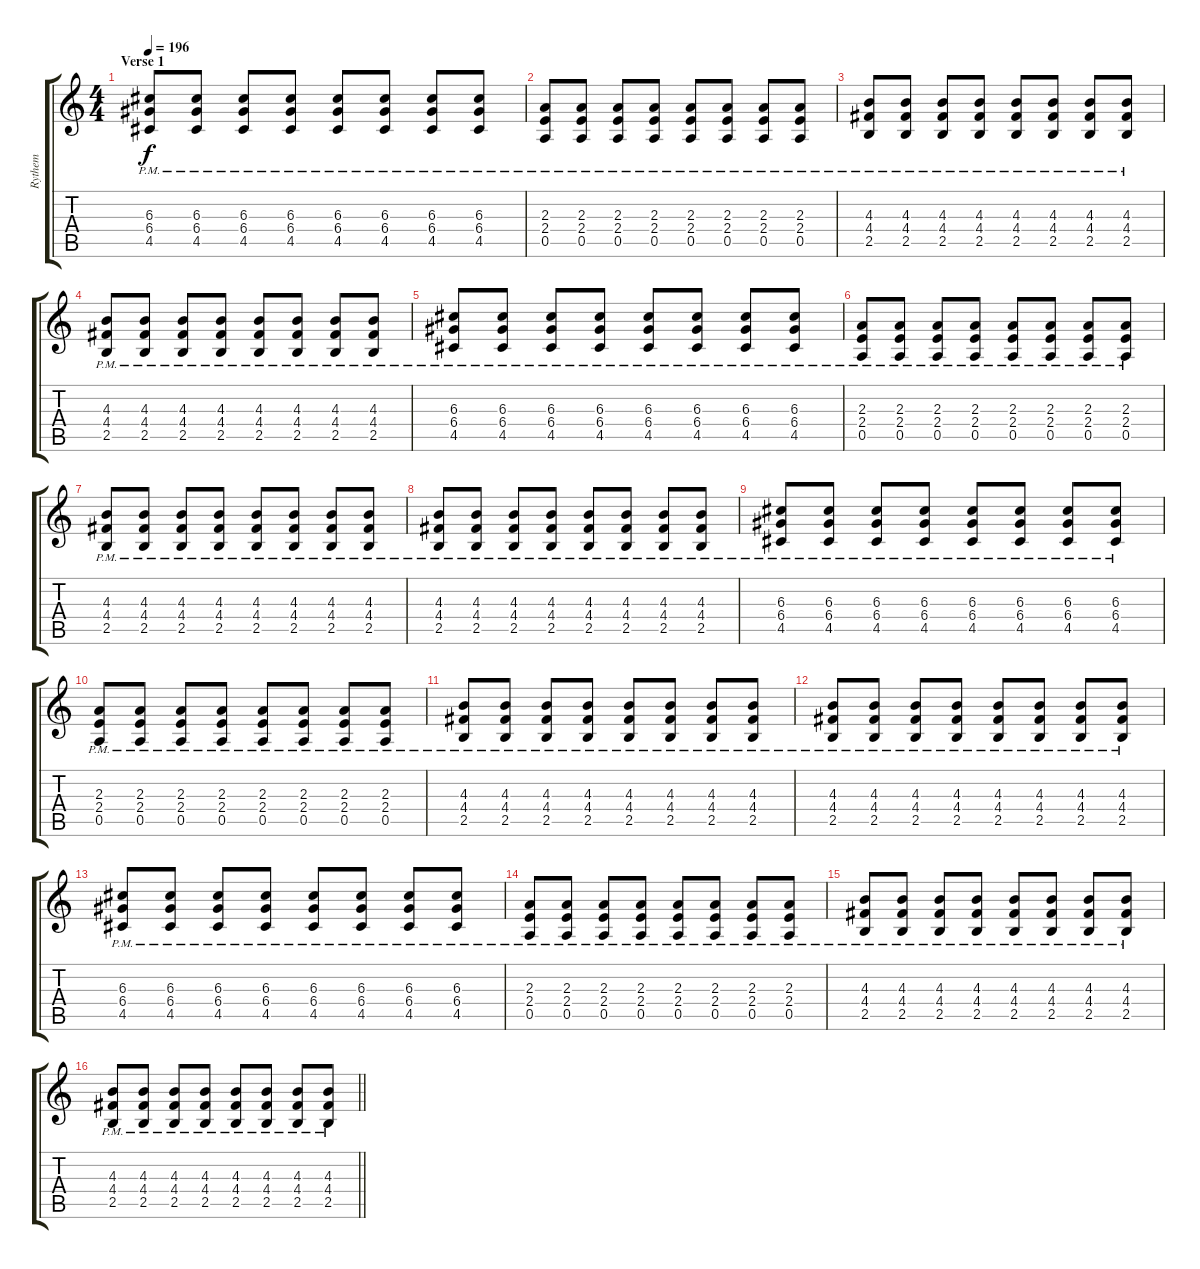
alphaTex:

\track ("Rythem" "Rythem") {instrument distortionguitar}
\staff {score tabs}
\tuning (E4 B3 G3 D3 A2 E2) {hide}
\ts (4 4)
\section ("" "Verse 1")
\tempo 196
\clef g2
\ks c
(6.3{pm} 6.4{pm} 4.5{pm}).8{dy f} (6.3{pm} 6.4{pm} 4.5{pm}).8 (6.3{pm} 6.4{pm} 4.5{pm}).8 (6.3{pm} 6.4{pm} 4.5{pm}).8 (6.3{pm} 6.4{pm} 4.5{pm}).8 (6.3{pm} 6.4{pm} 4.5{pm}).8 (6.3{pm} 6.4{pm} 4.5{pm}).8 (6.3{pm} 6.4{pm} 4.5{pm}).8 |
(2.3{pm} 2.4{pm} 0.5{pm}).8 (2.3{pm} 2.4{pm} 0.5{pm}).8 (2.3{pm} 2.4{pm} 0.5{pm}).8 (2.3{pm} 2.4{pm} 0.5{pm}).8 (2.3{pm} 2.4{pm} 0.5{pm}).8 (2.3{pm} 2.4{pm} 0.5{pm}).8 (2.3{pm} 2.4{pm} 0.5{pm}).8 (2.3{pm} 2.4{pm} 0.5{pm}).8 |
(4.3{pm} 4.4{pm} 2.5{pm}).8 (4.3{pm} 4.4{pm} 2.5{pm}).8 (4.3{pm} 4.4{pm} 2.5{pm}).8 (4.3{pm} 4.4{pm} 2.5{pm}).8 (4.3{pm} 4.4{pm} 2.5{pm}).8 (4.3{pm} 4.4{pm} 2.5{pm}).8 (4.3{pm} 4.4{pm} 2.5{pm}).8 (4.3{pm} 4.4{pm} 2.5{pm}).8 |
(4.3{pm} 4.4{pm} 2.5{pm}).8 (4.3{pm} 4.4{pm} 2.5{pm}).8 (4.3{pm} 4.4{pm} 2.5{pm}).8 (4.3{pm} 4.4{pm} 2.5{pm}).8 (4.3{pm} 4.4{pm} 2.5{pm}).8 (4.3{pm} 4.4{pm} 2.5{pm}).8 (4.3{pm} 4.4{pm} 2.5{pm}).8 (4.3{pm} 4.4{pm} 2.5{pm}).8 |
(6.3{pm} 6.4{pm} 4.5{pm}).8 (6.3{pm} 6.4{pm} 4.5{pm}).8 (6.3{pm} 6.4{pm} 4.5{pm}).8 (6.3{pm} 6.4{pm} 4.5{pm}).8 (6.3{pm} 6.4{pm} 4.5{pm}).8 (6.3{pm} 6.4{pm} 4.5{pm}).8 (6.3{pm} 6.4{pm} 4.5{pm}).8 (6.3{pm} 6.4{pm} 4.5{pm}).8 |
(2.3{pm} 2.4{pm} 0.5{pm}).8 (2.3{pm} 2.4{pm} 0.5{pm}).8 (2.3{pm} 2.4{pm} 0.5{pm}).8 (2.3{pm} 2.4{pm} 0.5{pm}).8 (2.3{pm} 2.4{pm} 0.5{pm}).8 (2.3{pm} 2.4{pm} 0.5{pm}).8 (2.3{pm} 2.4{pm} 0.5{pm}).8 (2.3{pm} 2.4{pm} 0.5{pm}).8 |
(4.3{pm} 4.4{pm} 2.5{pm}).8 (4.3{pm} 4.4{pm} 2.5{pm}).8 (4.3{pm} 4.4{pm} 2.5{pm}).8 (4.3{pm} 4.4{pm} 2.5{pm}).8 (4.3{pm} 4.4{pm} 2.5{pm}).8 (4.3{pm} 4.4{pm} 2.5{pm}).8 (4.3{pm} 4.4{pm} 2.5{pm}).8 (4.3{pm} 4.4{pm} 2.5{pm}).8 |
(4.3{pm} 4.4{pm} 2.5{pm}).8 (4.3{pm} 4.4{pm} 2.5{pm}).8 (4.3{pm} 4.4{pm} 2.5{pm}).8 (4.3{pm} 4.4{pm} 2.5{pm}).8 (4.3{pm} 4.4{pm} 2.5{pm}).8 (4.3{pm} 4.4{pm} 2.5{pm}).8 (4.3{pm} 4.4{pm} 2.5{pm}).8 (4.3{pm} 4.4{pm} 2.5{pm}).8 |
(6.3{pm} 6.4{pm} 4.5{pm}).8 (6.3{pm} 6.4{pm} 4.5{pm}).8 (6.3{pm} 6.4{pm} 4.5{pm}).8 (6.3{pm} 6.4{pm} 4.5{pm}).8 (6.3{pm} 6.4{pm} 4.5{pm}).8 (6.3{pm} 6.4{pm} 4.5{pm}).8 (6.3{pm} 6.4{pm} 4.5{pm}).8 (6.3{pm} 6.4{pm} 4.5{pm}).8 |
(2.3{pm} 2.4{pm} 0.5{pm}).8 (2.3{pm} 2.4{pm} 0.5{pm}).8 (2.3{pm} 2.4{pm} 0.5{pm}).8 (2.3{pm} 2.4{pm} 0.5{pm}).8 (2.3{pm} 2.4{pm} 0.5{pm}).8 (2.3{pm} 2.4{pm} 0.5{pm}).8 (2.3{pm} 2.4{pm} 0.5{pm}).8 (2.3{pm} 2.4{pm} 0.5{pm}).8 |
(4.3{pm} 4.4{pm} 2.5{pm}).8 (4.3{pm} 4.4{pm} 2.5{pm}).8 (4.3{pm} 4.4{pm} 2.5{pm}).8 (4.3{pm} 4.4{pm} 2.5{pm}).8 (4.3{pm} 4.4{pm} 2.5{pm}).8 (4.3{pm} 4.4{pm} 2.5{pm}).8 (4.3{pm} 4.4{pm} 2.5{pm}).8 (4.3{pm} 4.4{pm} 2.5{pm}).8 |
(4.3{pm} 4.4{pm} 2.5{pm}).8 (4.3{pm} 4.4{pm} 2.5{pm}).8 (4.3{pm} 4.4{pm} 2.5{pm}).8 (4.3{pm} 4.4{pm} 2.5{pm}).8 (4.3{pm} 4.4{pm} 2.5{pm}).8 (4.3{pm} 4.4{pm} 2.5{pm}).8 (4.3{pm} 4.4{pm} 2.5{pm}).8 (4.3{pm} 4.4{pm} 2.5{pm}).8 |
(6.3{pm} 6.4{pm} 4.5{pm}).8 (6.3{pm} 6.4{pm} 4.5{pm}).8 (6.3{pm} 6.4{pm} 4.5{pm}).8 (6.3{pm} 6.4{pm} 4.5{pm}).8 (6.3{pm} 6.4{pm} 4.5{pm}).8 (6.3{pm} 6.4{pm} 4.5{pm}).8 (6.3{pm} 6.4{pm} 4.5{pm}).8 (6.3{pm} 6.4{pm} 4.5{pm}).8 |
(2.3{pm} 2.4{pm} 0.5{pm}).8 (2.3{pm} 2.4{pm} 0.5{pm}).8 (2.3{pm} 2.4{pm} 0.5{pm}).8 (2.3{pm} 2.4{pm} 0.5{pm}).8 (2.3{pm} 2.4{pm} 0.5{pm}).8 (2.3{pm} 2.4{pm} 0.5{pm}).8 (2.3{pm} 2.4{pm} 0.5{pm}).8 (2.3{pm} 2.4{pm} 0.5{pm}).8 |
(4.3{pm} 4.4{pm} 2.5{pm}).8 (4.3{pm} 4.4{pm} 2.5{pm}).8 (4.3{pm} 4.4{pm} 2.5{pm}).8 (4.3{pm} 4.4{pm} 2.5{pm}).8 (4.3{pm} 4.4{pm} 2.5{pm}).8 (4.3{pm} 4.4{pm} 2.5{pm}).8 (4.3{pm} 4.4{pm} 2.5{pm}).8 (4.3{pm} 4.4{pm} 2.5{pm}).8 |
\barLineRight lightlight
(4.3{pm} 4.4{pm} 2.5{pm}).8 (4.3{pm} 4.4{pm} 2.5{pm}).8 (4.3{pm} 4.4{pm} 2.5{pm}).8 (4.3{pm} 4.4{pm} 2.5{pm}).8 (4.3{pm} 4.4{pm} 2.5{pm}).8 (4.3{pm} 4.4{pm} 2.5{pm}).8 (4.3{pm} 4.4{pm} 2.5{pm}).8 (4.3{pm} 4.4{pm} 2.5{pm}).8
